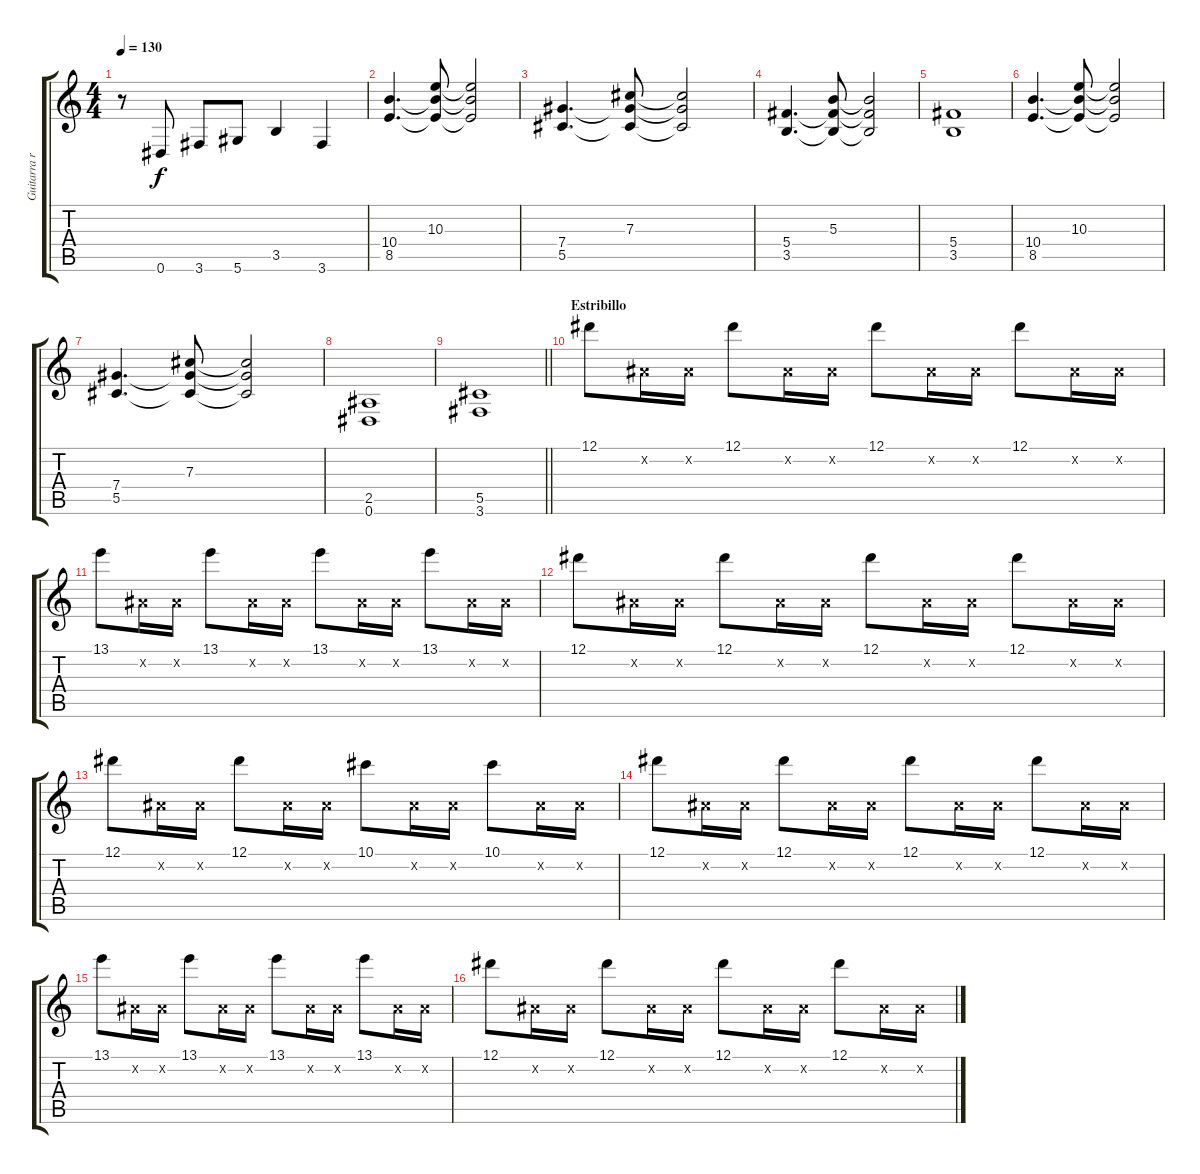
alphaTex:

\track ("Guitarra ritm. 1 (W. Giardino)" "Guitarra r") {instrument overdrivenguitar}
\staff {score tabs}
\tuning (Eb4 Bb3 Gb3 Db3 Ab2 Eb2) {hide}
\ts (4 4)
\tempo 130
\clef g2
\ks c
r.8{dy f} 0.6.8 3.6.8 5.6.8 3.5.4 3.6.4 |
(10.4 8.5).4{d volume 12} (10.3 10.4{t} 8.5{t}).8 (10.3{t} 10.4{t} 8.5{t}).2 |
(7.4 5.5).4{d} (7.3 7.4{t} 5.5{t}).8 (7.3{t} 7.4{t} 5.5{t}).2 |
(5.4 3.5).4{d} (5.3 5.4{t} 3.5{t}).8 (5.3{t} 5.4{t} 3.5{t}).2 |
(5.4 3.5).1 |
(10.4 8.5).4{d volume 12} (10.3 10.4{t} 8.5{t}).8 (10.3{t} 10.4{t} 8.5{t}).2 |
(7.4 5.5).4{d} (7.3 7.4{t} 5.5{t}).8 (7.3{t} 7.4{t} 5.5{t}).2 |
(2.5 0.6).1 |
\barLineRight lightlight
(5.5 3.6).1 |
\section ("" "Estribillo")
12.1.8 0.2{x}.16 0.2{x}.16 12.1.8 0.2{x}.16 0.2{x}.16 12.1.8 0.2{x}.16 0.2{x}.16 12.1.8 0.2{x}.16 0.2{x}.16 |
13.1.8 0.2{x}.16 0.2{x}.16 13.1.8 0.2{x}.16 0.2{x}.16 13.1.8 0.2{x}.16 0.2{x}.16 13.1.8 0.2{x}.16 0.2{x}.16 |
12.1.8 0.2{x}.16 0.2{x}.16 12.1.8 0.2{x}.16 0.2{x}.16 12.1.8 0.2{x}.16 0.2{x}.16 12.1.8 0.2{x}.16 0.2{x}.16 |
12.1.8 0.2{x}.16 0.2{x}.16 12.1.8 0.2{x}.16 0.2{x}.16 10.1.8 0.2{x}.16 0.2{x}.16 10.1.8 0.2{x}.16 0.2{x}.16 |
12.1.8 0.2{x}.16 0.2{x}.16 12.1.8 0.2{x}.16 0.2{x}.16 12.1.8 0.2{x}.16 0.2{x}.16 12.1.8 0.2{x}.16 0.2{x}.16 |
13.1.8 0.2{x}.16 0.2{x}.16 13.1.8 0.2{x}.16 0.2{x}.16 13.1.8 0.2{x}.16 0.2{x}.16 13.1.8 0.2{x}.16 0.2{x}.16 |
12.1.8 0.2{x}.16 0.2{x}.16 12.1.8 0.2{x}.16 0.2{x}.16 12.1.8 0.2{x}.16 0.2{x}.16 12.1.8 0.2{x}.16 0.2{x}.16
